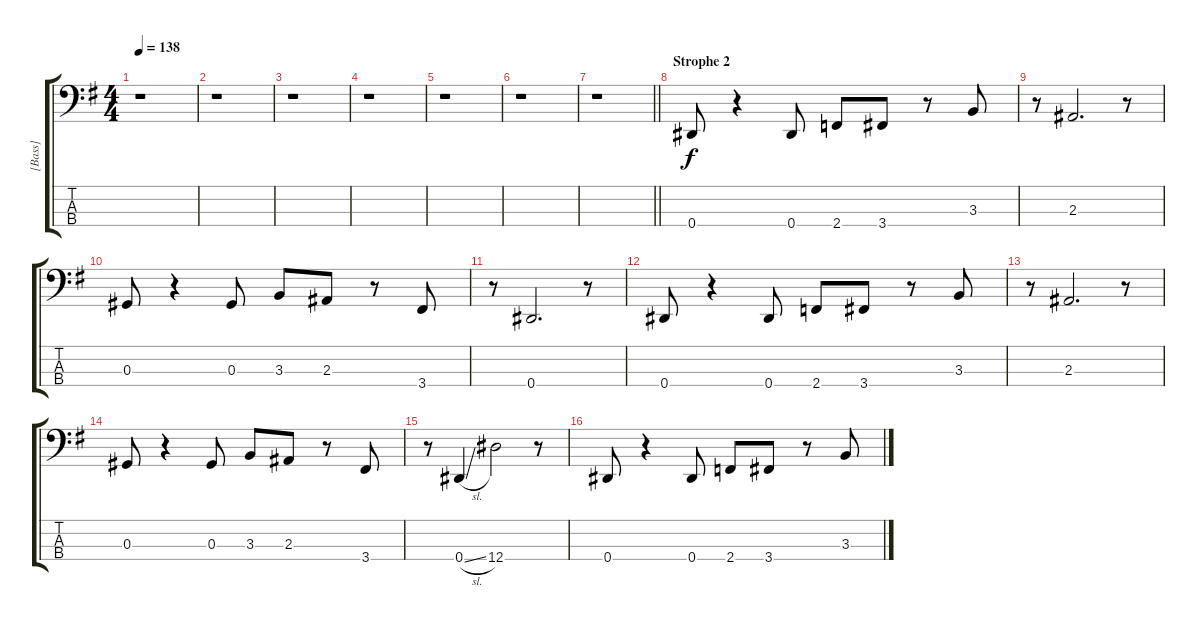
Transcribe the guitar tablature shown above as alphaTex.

\track ("[Bass]" "[Bass]") {instrument electricbassfinger}
\staff {score tabs}
\tuning (Gb2 Db2 Ab1 Eb1) {hide}
\ts (4 4)
\tempo 138
\clef f4
\ks eminor
r.1{dy ff} |
r.1 |
r.1 |
r.1 |
r.1 |
r.1 |
\barLineRight lightlight
r.1 |
\section ("" "Strophe 2")
0.4.8{dy f} r.4 0.4.8 2.4.8 3.4.8 r.8 3.3.8 |
r.8 2.3.2{d} r.8 |
0.3.8 r.4 0.3.8 3.3.8 2.3.8 r.8 3.4.8 |
r.8 0.4.2{d} r.8 |
0.4.8 r.4 0.4.8 2.4.8 3.4.8 r.8 3.3.8 |
r.8 2.3.2{d} r.8 |
0.3.8 r.4 0.3.8 3.3.8 2.3.8 r.8 3.4.8 |
r.8 0.4{sl}.4 12.4.2 r.8 |
0.4.8 r.4 0.4.8 2.4.8 3.4.8 r.8 3.3.8
